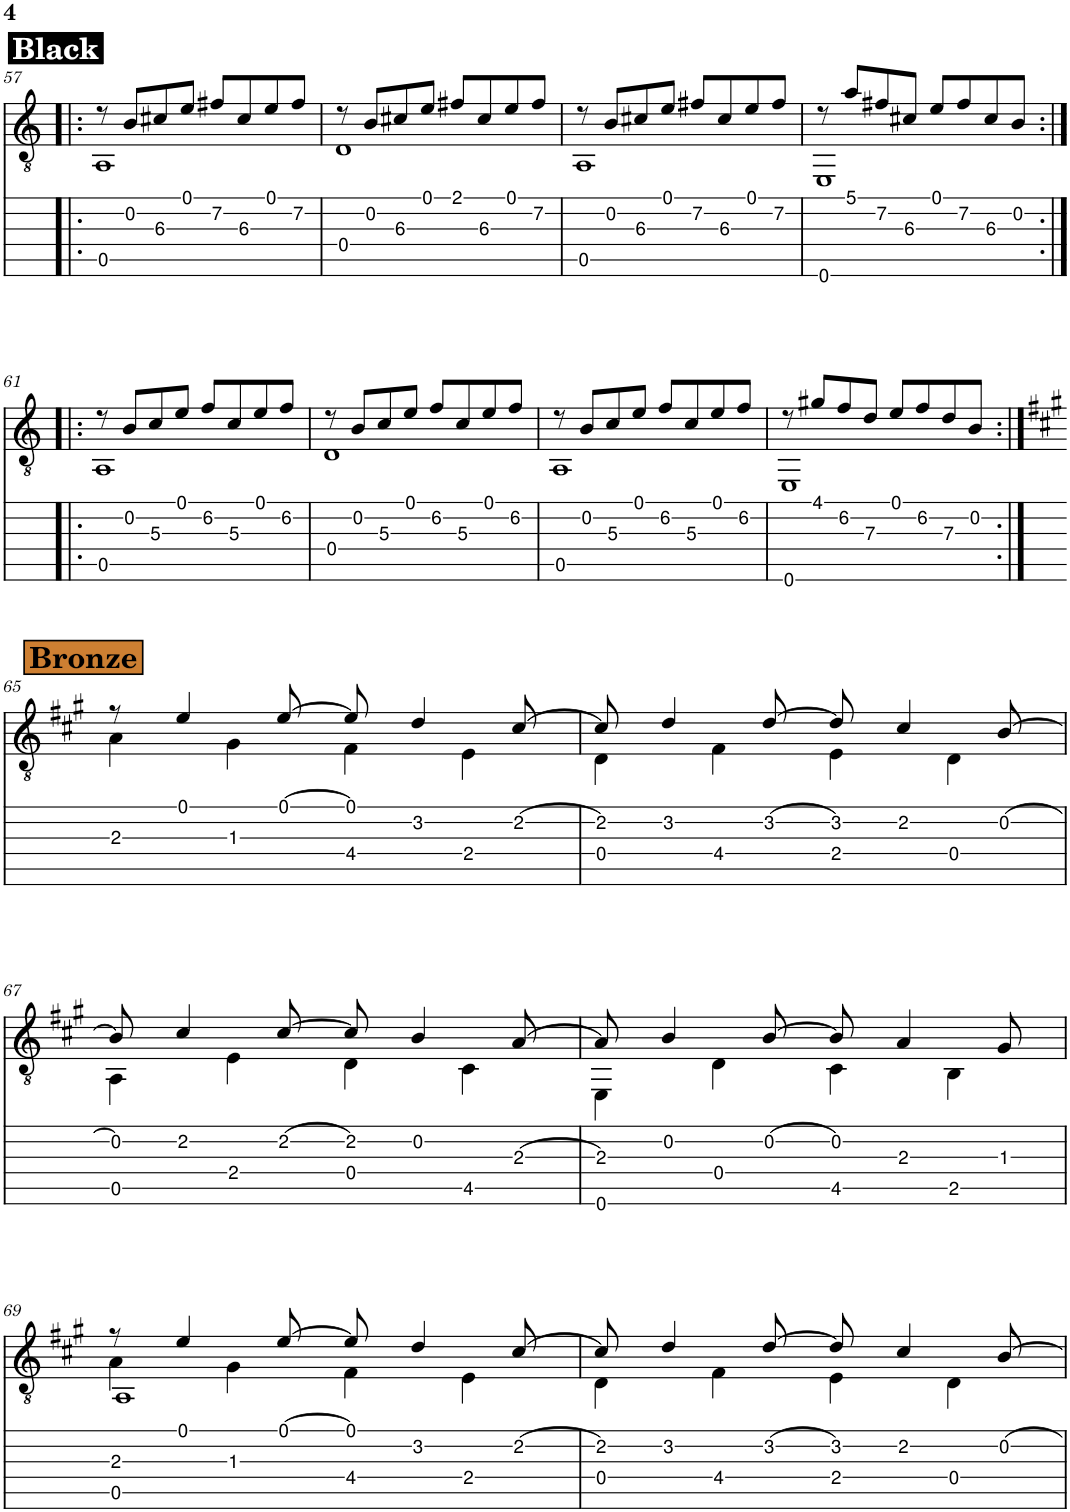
**kern	**kern
*part2	*part1
*staff2	*staff1
*I"Classical Guitar (Tablature)	*I"Guitar
!!LO:PB:g=z
*	*clefGv2
*k[]	*k[]
*M4/4	*M4/4
!!LO:REH:place=s1:a:B:cj:color=#FFFFFF:fs=14:t=Black
=57!|:	=57!|:
*^	*^
8r	1AA	8r	1AA
8B	.	8B/L	.
8c#L	.	8c#X/	.
8eJ	.	8e/J	.
8f#L	.	8f#X/L	.
8c#J	.	8c#/	.
8eL	.	8e/	.
8f#J	.	8f#/J	.
=58	=58	=58	=58
8r	1D	8r	1D
8B	.	8B/L	.
8c#L	.	8c#X/	.
8eJ	.	8e/J	.
8f#L	.	8f#X/L	.
8c#J	.	8c#/	.
8eL	.	8e/	.
8f#J	.	8f#/J	.
=59	=59	=59	=59
8r	1AA	8r	1AA
8B	.	8B/L	.
8c#L	.	8c#X/	.
8eJ	.	8e/J	.
8f#L	.	8f#X/L	.
8c#J	.	8c#/	.
8eL	.	8e/	.
8f#J	.	8f#/J	.
=60	=60	=60	=60
8r	1EE	8r	1EE
8a	.	8a/L	.
8f#L	.	8f#X/	.
8c#J	.	8c#X/J	.
8eL	.	8e/L	.
8f#J	.	8f#/	.
8c#L	.	8c#/	.
8BJ	.	8B/J	.
!!LO:LB:g=z	!!
=61:|!|:	=61:|!|:	=61:|!|:	=61:|!|:
*k[]	*	*k[]	*
8r	1AA	8r	1AA
8B	.	8B/L	.
8cL	.	8c/	.
8eJ	.	8e/J	.
8fL	.	8f/L	.
8cJ	.	8c/	.
8eL	.	8e/	.
8fJ	.	8f/J	.
=62	=62	=62	=62
8r	1D	8r	1D
8B	.	8B/L	.
8cL	.	8c/	.
8eJ	.	8e/J	.
8fL	.	8f/L	.
8cJ	.	8c/	.
8eL	.	8e/	.
8fJ	.	8f/J	.
=63	=63	=63	=63
8r	1AA	8r	1AA
8B	.	8B/L	.
8cL	.	8c/	.
8eJ	.	8e/J	.
8fL	.	8f/L	.
8cJ	.	8c/	.
8eL	.	8e/	.
8fJ	.	8f/J	.
=64	=64	=64	=64
8r	1EE	8r	1EE
8g#X	.	8g#X/L	.
8fL	.	8f/	.
8dJ	.	8d/J	.
8eL	.	8e/L	.
8fJ	.	8f/	.
8dL	.	8d/	.
8BJ	.	8B/J	.
!!LO:LB:g=z	!!
!!LO:REH:place=s1:a:B:cj:fs=14:t=Bronze	!!
=65:|!	=65:|!	=65:|!	=65:|!
*	*	*k[f#c#g#]	*
8r	4A	8r	4A\
4e	.	4e/	.
.	4G#	.	4G#\
[8e	.	[8e/	.
8e]	4F#	8e/]	4F#\
4d	.	4d/	.
.	4E	.	4E\
[8c#	.	[8c#/	.
=66	=66	=66	=66
8c#]	4D	8c#/]	4D\
4d	.	4d/	.
.	4F#	.	4F#\
[8d	.	[8d/	.
8d]	4E	8d/]	4E\
4c#	.	4c#/	.
.	4D	.	4D\
[8B	.	[8B/	.
!!LO:LB:g=z	!!
=67	=67	=67	=67
8B]	4AA	8B/]	4AA\
4c#	.	4c#/	.
.	4E	.	4E\
[8c#	.	[8c#/	.
8c#]	4D	8c#/]	4D\
4B	.	4B/	.
.	4C#	.	4C#\
[8A	.	[8A/	.
=68	=68	=68	=68
8A]	4EE	8A/]	4EE\
4B	.	4B/	.
.	4D	.	4D\
[8B	.	[8B/	.
8B]	4C#	8B/]	4C#\
4A	.	4A/	.
.	4BB	.	4BB\
8G#	.	8G#/	.
!!LO:LB:g=z
=69	=69	=69	=69
*	*^	*	*^
8r	4A	1AA	8r	4A\	1AA
4e	.	.	4e/	.	.
.	4G#	.	.	4G#\	.
[8e	.	.	[8e/	.	.
8e]	4F#	.	8e/]	4F#\	.
4d	.	.	4d/	.	.
.	4E	.	.	4E\	.
[8c#	.	.	[8c#/	.	.
*	*v	*v	*	*	*
*	*	*	*v	*v
=70	=70	=70	=70
8c#]	4D	8c#/]	4D\
4d	.	4d/	.
.	4F#	.	4F#\
[8d	.	[8d/	.
8d]	4E	8d/]	4E\
4c#	.	4c#/	.
.	4D	.	4D\
[8B	.	[8B/	.
*v	*v	*	*
*	*v	*v
=	=
*-	*-
